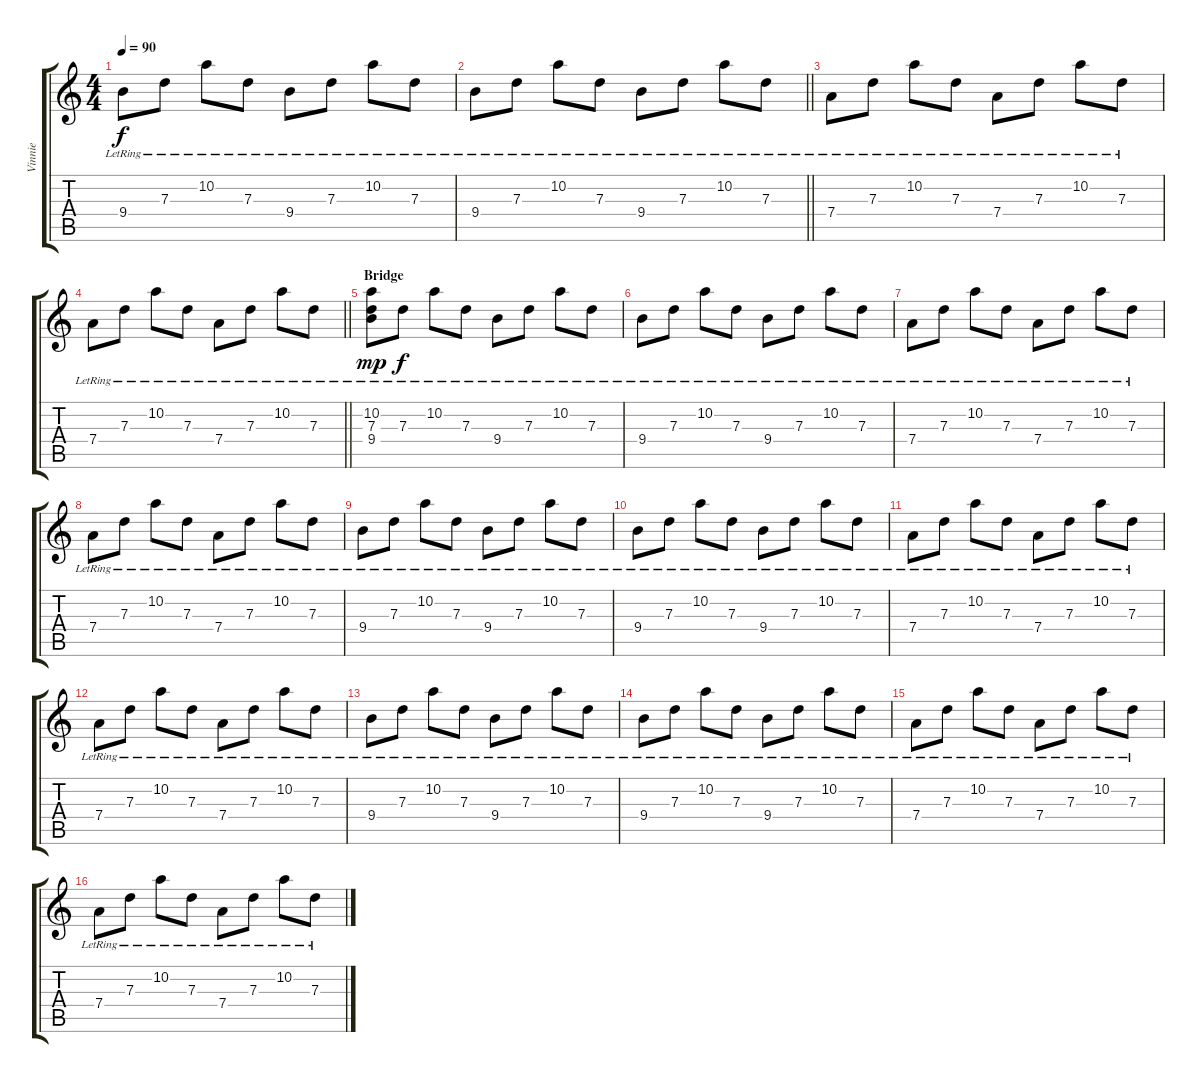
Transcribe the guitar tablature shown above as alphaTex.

\track ("Vinnie" "Vinnie") {instrument electricguitarjazz}
\staff {score tabs}
\tuning (E4 B3 G3 D3 A2 E2) {hide}
\ts (4 4)
\tempo 90
\clef g2
\ks c
9.4{lr}.8{dy f} 7.3{lr}.8 10.2{lr}.8 7.3{lr}.8 9.4{lr}.8 7.3{lr}.8 10.2{lr}.8 7.3{lr}.8 |
\barLineRight lightlight
9.4{lr}.8 7.3{lr}.8 10.2{lr}.8 7.3{lr}.8 9.4{lr}.8 7.3{lr}.8 10.2{lr}.8 7.3{lr}.8 |
\section ("" "")
7.4{lr}.8 7.3{lr}.8 10.2{lr}.8 7.3{lr}.8 7.4{lr}.8 7.3{lr}.8 10.2{lr}.8 7.3{lr}.8 |
\barLineRight lightlight
7.4{lr}.8 7.3{lr}.8 10.2{lr}.8 7.3{lr}.8 7.4{lr}.8 7.3{lr}.8 10.2{lr}.8 7.3{lr}.8 |
\section ("" "Bridge")
(10.2 7.3 9.4{lr}).8{dy mp} 7.3{lr}.8{dy f} 10.2{lr}.8 7.3{lr}.8 9.4{lr}.8 7.3{lr}.8 10.2{lr}.8 7.3{lr}.8 |
9.4{lr}.8 7.3{lr}.8 10.2{lr}.8 7.3{lr}.8 9.4{lr}.8 7.3{lr}.8 10.2{lr}.8 7.3{lr}.8 |
7.4{lr}.8 7.3{lr}.8 10.2{lr}.8 7.3{lr}.8 7.4{lr}.8 7.3{lr}.8 10.2{lr}.8 7.3{lr}.8 |
7.4{lr}.8 7.3{lr}.8 10.2{lr}.8 7.3{lr}.8 7.4{lr}.8 7.3{lr}.8 10.2{lr}.8 7.3{lr}.8 |
9.4{lr}.8 7.3{lr}.8 10.2{lr}.8 7.3{lr}.8 9.4{lr}.8 7.3{lr}.8 10.2{lr}.8 7.3{lr}.8 |
9.4{lr}.8 7.3{lr}.8 10.2{lr}.8 7.3{lr}.8 9.4{lr}.8 7.3{lr}.8 10.2{lr}.8 7.3{lr}.8 |
7.4{lr}.8 7.3{lr}.8 10.2{lr}.8 7.3{lr}.8 7.4{lr}.8 7.3{lr}.8 10.2{lr}.8 7.3{lr}.8 |
7.4{lr}.8 7.3{lr}.8 10.2{lr}.8 7.3{lr}.8 7.4{lr}.8 7.3{lr}.8 10.2{lr}.8 7.3{lr}.8 |
9.4{lr}.8 7.3{lr}.8 10.2{lr}.8 7.3{lr}.8 9.4{lr}.8 7.3{lr}.8 10.2{lr}.8 7.3{lr}.8 |
9.4{lr}.8 7.3{lr}.8 10.2{lr}.8 7.3{lr}.8 9.4{lr}.8 7.3{lr}.8 10.2{lr}.8 7.3{lr}.8 |
7.4{lr}.8 7.3{lr}.8 10.2{lr}.8 7.3{lr}.8 7.4{lr}.8 7.3{lr}.8 10.2{lr}.8 7.3{lr}.8 |
7.4{lr}.8 7.3{lr}.8 10.2{lr}.8 7.3{lr}.8 7.4{lr}.8 7.3{lr}.8 10.2{lr}.8 7.3{lr}.8
